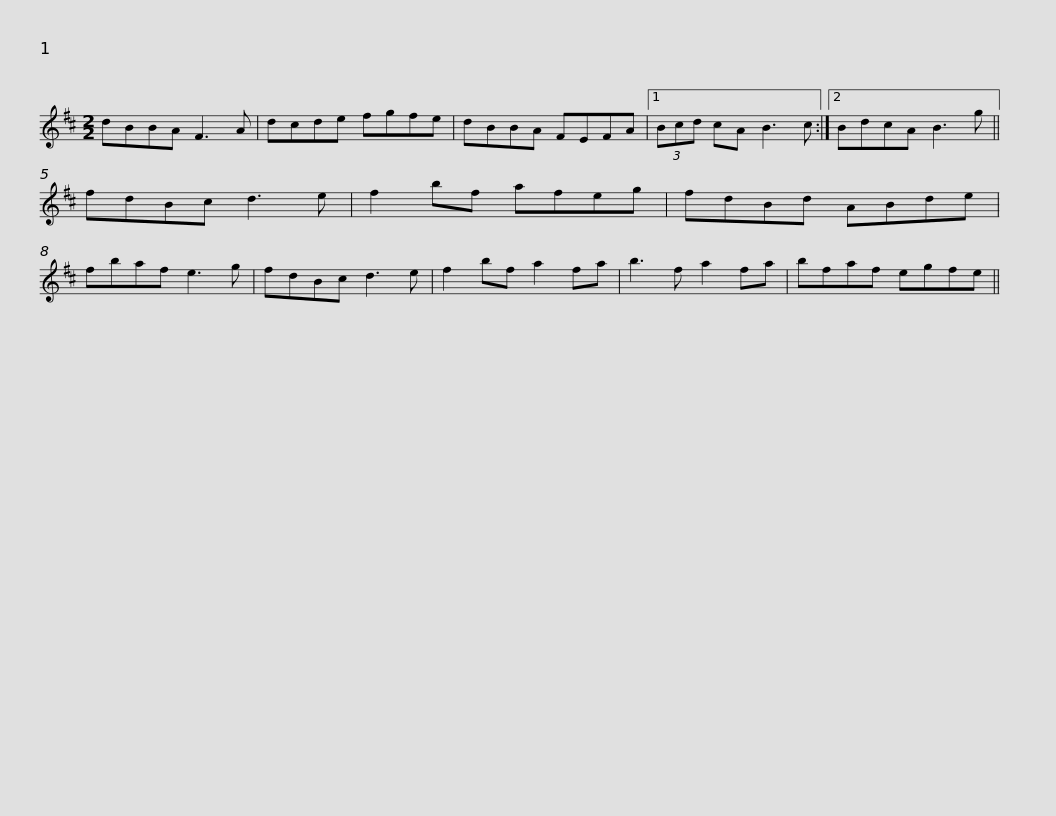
X:1
L:1/8
M:2/2
I:linebreak $
K:Bmin
V:1 treble
V:1
 dBBA F3 A | dcde fgfe | dBBA FEFA |1 (3Bcd cA B3 c :|2 BdcA B3 g || %5
 fdBc d3 e |$ f2 bf afeg | fdBd ABde | fbaf e3 g | fdBc d3 e | %10
 f2 bf a2 fa | b3 f a2 fa |$ bfaf egfe || %13
